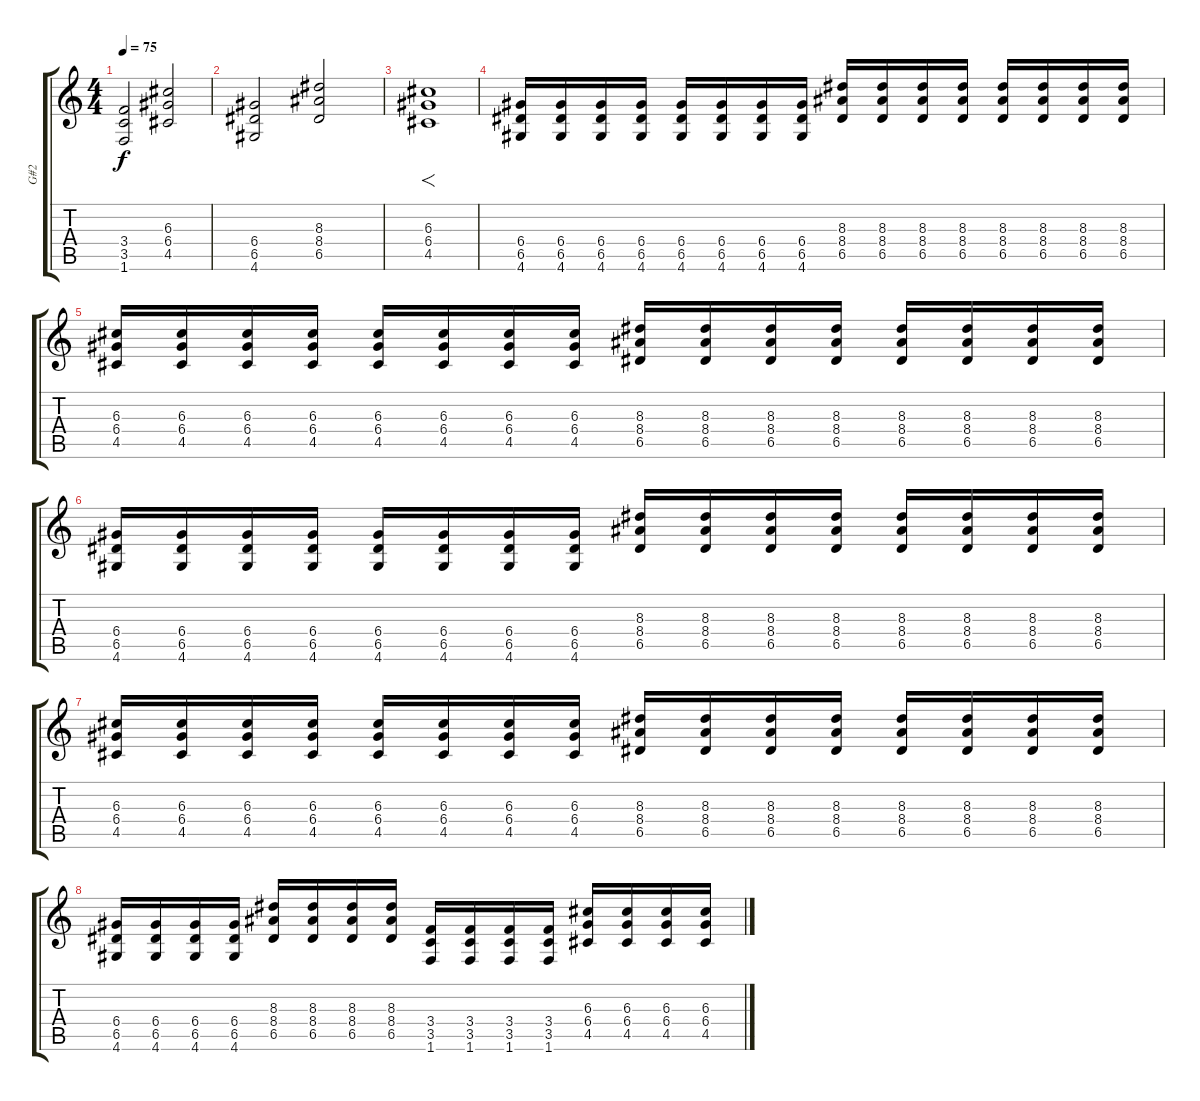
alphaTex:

\track ("G#2" "G#2") {instrument distortionguitar}
\staff {score tabs}
\tuning (E4 B3 G3 D3 A2 E2) {hide}
\ts (4 4)
\tempo 75
\clef g2
\ks c
(3.4 3.5 1.6).2{dy f} (6.3 6.4 4.5).2 |
(6.4 6.5 4.6).2 (8.3 8.4 6.5).2 |
(6.3 6.4 4.5).1{f} |
(6.4 6.5 4.6).16 (6.4 6.5 4.6).16 (6.4 6.5 4.6).16 (6.4 6.5 4.6).16 (6.4 6.5 4.6).16 (6.4 6.5 4.6).16 (6.4 6.5 4.6).16 (6.4 6.5 4.6).16 (8.3 8.4 6.5).16 (8.3 8.4 6.5).16 (8.3 8.4 6.5).16 (8.3 8.4 6.5).16 (8.3 8.4 6.5).16 (8.3 8.4 6.5).16 (8.3 8.4 6.5).16 (8.3 8.4 6.5).16 |
(6.3 6.4 4.5).16 (6.3 6.4 4.5).16 (6.3 6.4 4.5).16 (6.3 6.4 4.5).16 (6.3 6.4 4.5).16 (6.3 6.4 4.5).16 (6.3 6.4 4.5).16 (6.3 6.4 4.5).16 (8.3 8.4 6.5).16 (8.3 8.4 6.5).16 (8.3 8.4 6.5).16 (8.3 8.4 6.5).16 (8.3 8.4 6.5).16 (8.3 8.4 6.5).16 (8.3 8.4 6.5).16 (8.3 8.4 6.5).16 |
(6.4 6.5 4.6).16 (6.4 6.5 4.6).16 (6.4 6.5 4.6).16 (6.4 6.5 4.6).16 (6.4 6.5 4.6).16 (6.4 6.5 4.6).16 (6.4 6.5 4.6).16 (6.4 6.5 4.6).16 (8.3 8.4 6.5).16 (8.3 8.4 6.5).16 (8.3 8.4 6.5).16 (8.3 8.4 6.5).16 (8.3 8.4 6.5).16 (8.3 8.4 6.5).16 (8.3 8.4 6.5).16 (8.3 8.4 6.5).16 |
(6.3 6.4 4.5).16 (6.3 6.4 4.5).16 (6.3 6.4 4.5).16 (6.3 6.4 4.5).16 (6.3 6.4 4.5).16 (6.3 6.4 4.5).16 (6.3 6.4 4.5).16 (6.3 6.4 4.5).16 (8.3 8.4 6.5).16 (8.3 8.4 6.5).16 (8.3 8.4 6.5).16 (8.3 8.4 6.5).16 (8.3 8.4 6.5).16 (8.3 8.4 6.5).16 (8.3 8.4 6.5).16 (8.3 8.4 6.5).16 |
(6.4 6.5 4.6).16 (6.4 6.5 4.6).16 (6.4 6.5 4.6).16 (6.4 6.5 4.6).16 (8.3 8.4 6.5).16 (8.3 8.4 6.5).16 (8.3 8.4 6.5).16 (8.3 8.4 6.5).16 (3.4 3.5 1.6).16 (3.4 3.5 1.6).16 (3.4 3.5 1.6).16 (3.4 3.5 1.6).16 (6.3 6.4 4.5).16 (6.3 6.4 4.5).16 (6.3 6.4 4.5).16 (6.3 6.4 4.5).16
